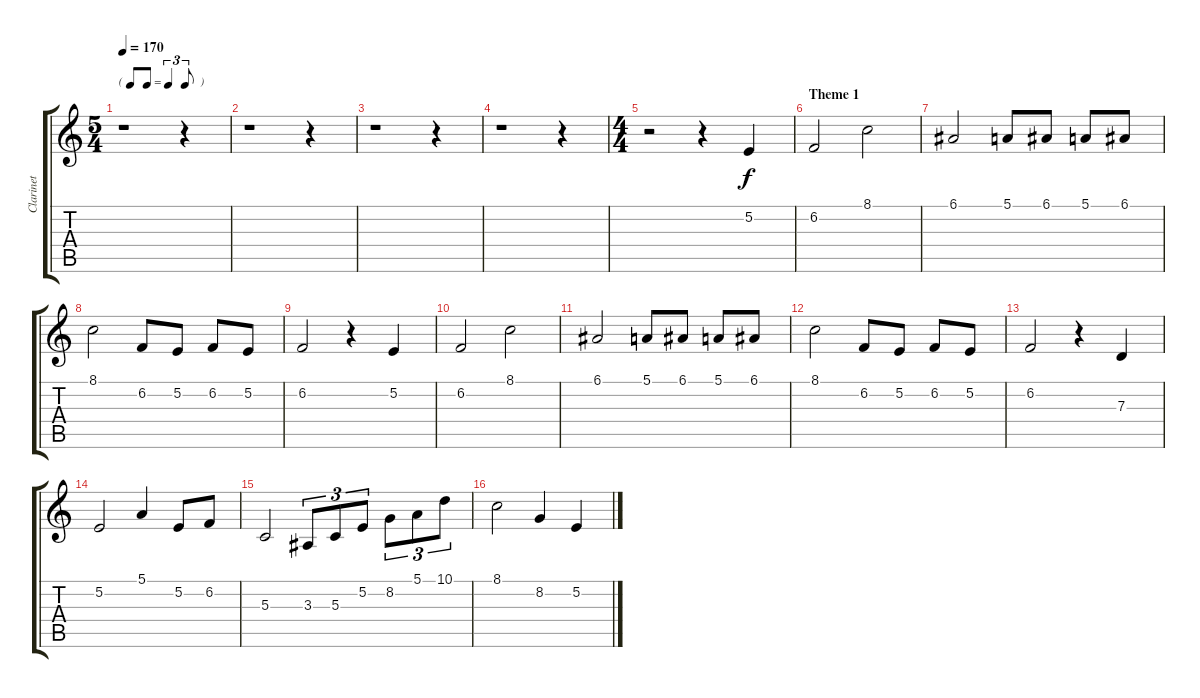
\track ("Clarinet" "Clarinet") {instrument clarinet}
\staff {score tabs}
\tuning (E4 B3 G3 D3 A2 E2) {hide}
\ts (5 4)
\tf triplet8th
\tempo 170
\clef g2
\ks c
r.1{dy f instrument clarinet} r.4 |
r.1 r.4 |
r.1 r.4 |
r.1 r.4 |
\ts (4 4)
r.2 r.4 5.2.4 |
\section ("" "Theme 1")
6.2.2 8.1.2 |
6.1.2 5.1.8 6.1.8 5.1.8 6.1.8 |
8.1.2 6.2.8 5.2.8 6.2.8 5.2.8 |
6.2.2 r.4 5.2.4 |
6.2.2 8.1.2 |
6.1.2 5.1.8 6.1.8 5.1.8 6.1.8 |
8.1.2 6.2.8 5.2.8 6.2.8 5.2.8 |
6.2.2 r.4 7.3.4 |
5.2.2 5.1.4 5.2.8 6.2.8 |
5.3.2 3.3.8{tu (3 2)} 5.3.8{tu (3 2)} 5.2.8{tu (3 2)} 8.2.8{tu (3 2)} 5.1.8{tu (3 2)} 10.1.8{tu (3 2)} |
8.1.2 8.2.4 5.2.4
